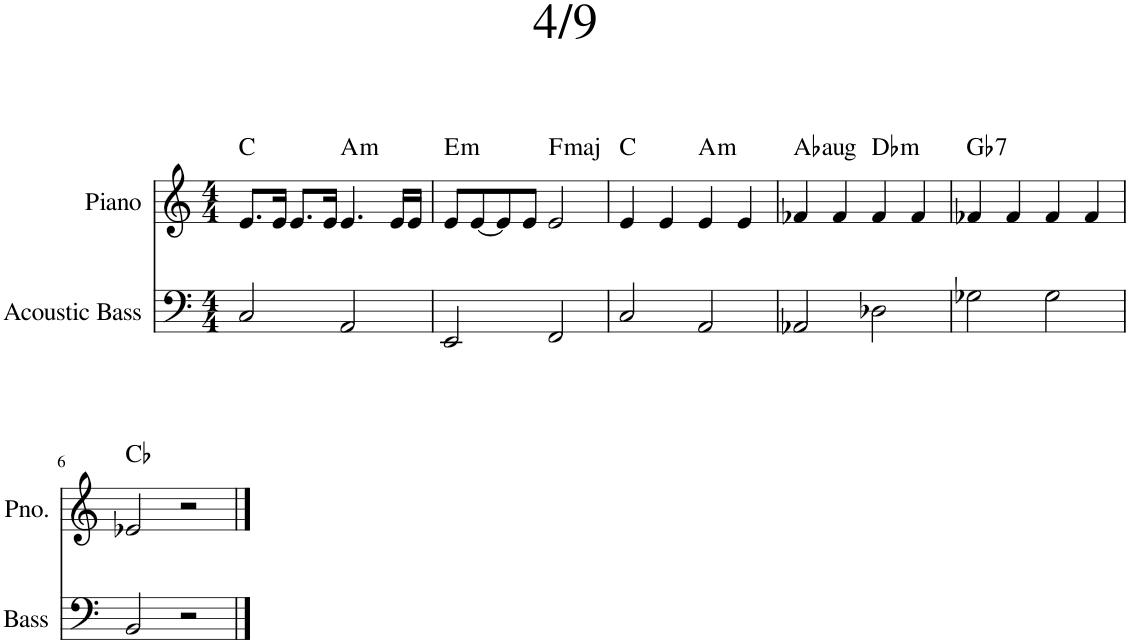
**kern	**kern	**harte
*part2	*part1	*part1
*staff2	*staff1	*
*I"Acoustic Bass	*I"Piano	*
*I'Bass	*I'Pno.	*
*clefF4	*clefG2	*
*Trd7c12	*	*
*k[]	*k[]	*
*M4/4	*M4/4	*
=1	=1	=1
2C/	8.e/L	C:maj
.	16e/Jk	.
.	8.e/L	.
.	16e/Jk	.
!	!	!LO:H:kt=m
2AA/	4.e/	A:min
.	16e/LL	.
.	16e/JJ	.
=2	=2	=2
!	!	!LO:H:kt=m
2EE/	8e/L	E:min
.	[8e/	.
.	8e/]	.
.	8e/J	.
!	!	!LO:H:kt=maj
2FF/	2e/	F:maj
=3	=3	=3
2C/	4e/	C:maj
.	4e/	.
!	!	!LO:H:kt=m
2AA/	4e/	A:min
.	4e/	.
=4	=4	=4
!	!	!LO:H:kt=aug
2AA-X/	4f-X/	Ab:aug
.	4f-/	.
!	!	!LO:H:kt=m
2D-X\	4f-/	Db:min
.	4f-/	.
=5	=5	=5
!	!	!LO:H:kt=7
2G-X\	4f-X/	Gb:7
.	4f-/	.
2G-\	4f-/	.
.	4f-/	.
!!LO:LB:g=z
=6	=6	=6
2BB/	2e-X/	Cb:maj
2r	2r	.
==	==	==
*-	*-	*-
